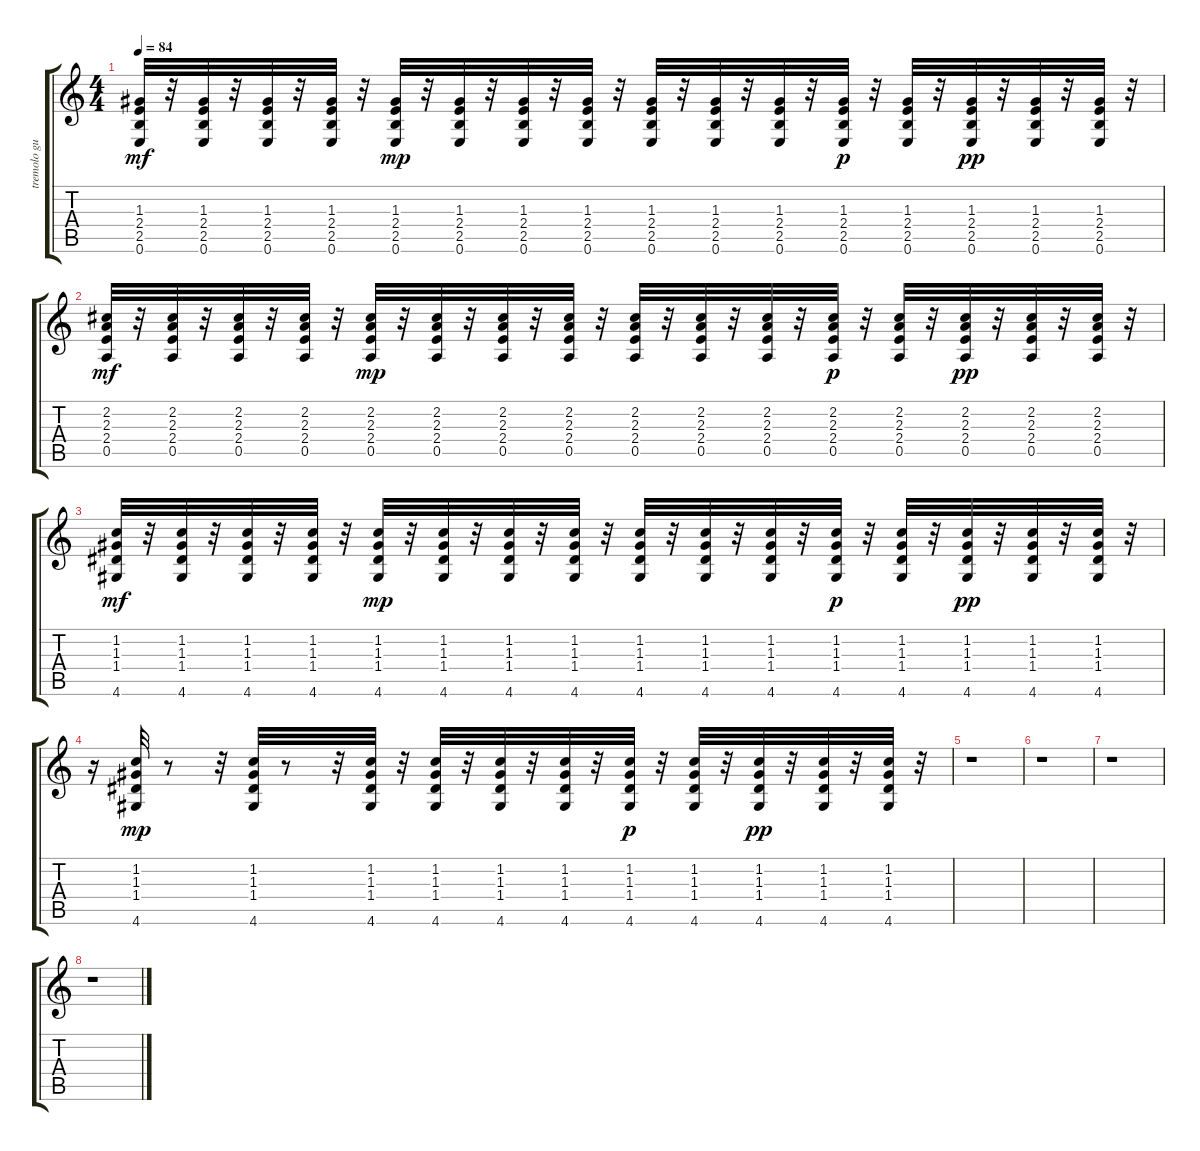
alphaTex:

\track ("tremolo guitar" "tremolo gu") {instrument overdrivenguitar}
\staff {score tabs}
\tuning (E4 B3 G3 D3 A2 E2) {hide}
\ts (4 4)
\tempo 84
\clef g2
\ks c
(1.3 2.4 2.5 0.6).32{dy mf} r.32 (1.3 2.4 2.5 0.6).32 r.32 (1.3 2.4 2.5 0.6).32 r.32 (1.3 2.4 2.5 0.6).32 r.32 (1.3 2.4 2.5 0.6).32{dy mp} r.32 (1.3 2.4 2.5 0.6).32 r.32 (1.3 2.4 2.5 0.6).32 r.32 (1.3 2.4 2.5 0.6).32 r.32 (1.3 2.4 2.5 0.6).32 r.32 (1.3 2.4 2.5 0.6).32 r.32 (1.3 2.4 2.5 0.6).32 r.32 (1.3 2.4 2.5 0.6).32{dy p} r.32 (1.3 2.4 2.5 0.6).32 r.32 (1.3 2.4 2.5 0.6).32{dy pp} r.32 (1.3 2.4 2.5 0.6).32 r.32 (1.3 2.4 2.5 0.6).32 r.32 |
(2.2 2.3 2.4 0.5).32{dy mf} r.32 (2.2 2.3 2.4 0.5).32 r.32 (2.2 2.3 2.4 0.5).32 r.32 (2.2 2.3 2.4 0.5).32 r.32 (2.2 2.3 2.4 0.5).32{dy mp} r.32 (2.2 2.3 2.4 0.5).32 r.32 (2.2 2.3 2.4 0.5).32 r.32 (2.2 2.3 2.4 0.5).32 r.32 (2.2 2.3 2.4 0.5).32 r.32 (2.2 2.3 2.4 0.5).32 r.32 (2.2 2.3 2.4 0.5).32 r.32 (2.2 2.3 2.4 0.5).32{dy p} r.32 (2.2 2.3 2.4 0.5).32 r.32 (2.2 2.3 2.4 0.5).32{dy pp} r.32 (2.2 2.3 2.4 0.5).32 r.32 (2.2 2.3 2.4 0.5).32 r.32 |
(1.2 1.3 1.4 4.6).32{dy mf} r.32 (1.2 1.3 1.4 4.6).32 r.32 (1.2 1.3 1.4 4.6).32 r.32 (1.2 1.3 1.4 4.6).32 r.32 (1.2 1.3 1.4 4.6).32{dy mp} r.32 (1.2 1.3 1.4 4.6).32 r.32 (1.2 1.3 1.4 4.6).32 r.32 (1.2 1.3 1.4 4.6).32 r.32 (1.2 1.3 1.4 4.6).32 r.32 (1.2 1.3 1.4 4.6).32 r.32 (1.2 1.3 1.4 4.6).32 r.32 (1.2 1.3 1.4 4.6).32{dy p} r.32 (1.2 1.3 1.4 4.6).32 r.32 (1.2 1.3 1.4 4.6).32{dy pp} r.32 (1.2 1.3 1.4 4.6).32 r.32 (1.2 1.3 1.4 4.6).32 r.32 |
r.16 (1.2 1.3 1.4 4.6).32{dy mp} r.8 r.32 (1.2 1.3 1.4 4.6).32 r.8 r.32 (1.2 1.3 1.4 4.6).32 r.32 (1.2 1.3 1.4 4.6).32 r.32 (1.2 1.3 1.4 4.6).32 r.32 (1.2 1.3 1.4 4.6).32 r.32 (1.2 1.3 1.4 4.6).32{dy p} r.32 (1.2 1.3 1.4 4.6).32 r.32 (1.2 1.3 1.4 4.6).32{dy pp} r.32 (1.2 1.3 1.4 4.6).32 r.32 (1.2 1.3 1.4 4.6).32 r.32 |
r.1 |
r.1 |
r.1 |
r.1
